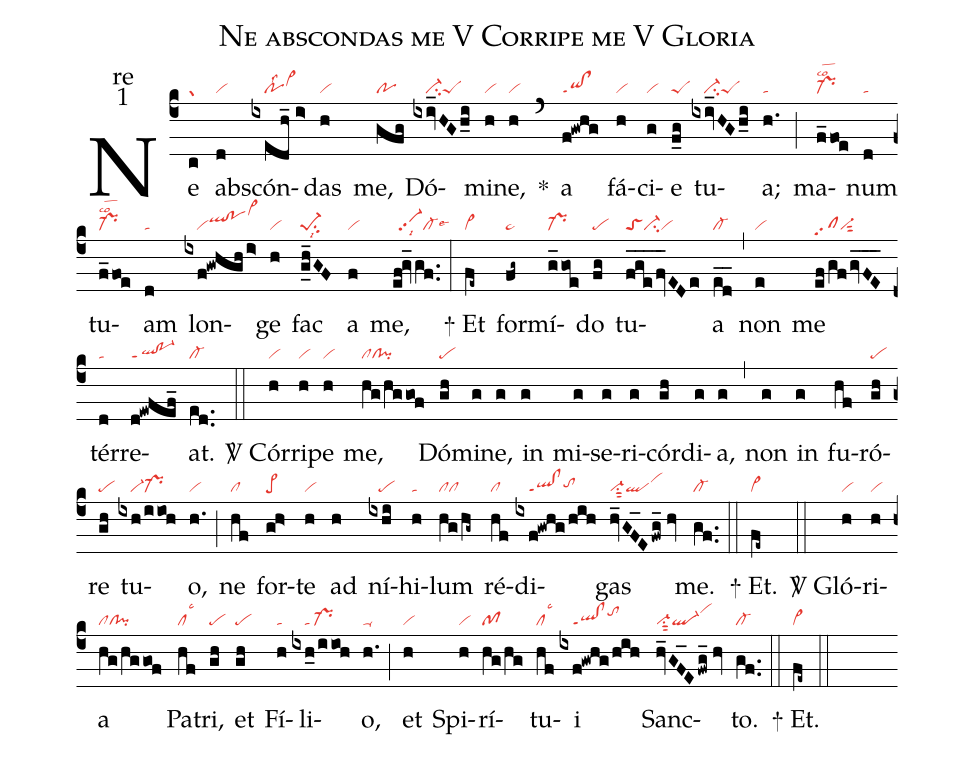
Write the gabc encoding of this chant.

name:Ne abscondas me V Corripe me V Gloria;
office-part:re;
mode:1;
nabc-lines:1;
%%
(c4) Ne(c|gr) ab(d|vi)scón(ixedh_//i>|////polss2vi>hi)das(h|vi) me,(gfg|po)
Dó(ixiv_HGh_i|////ci-peS)mi(h|vi)ne,(h|vi) <sp>*</sp>(`)
a(f!gwhg|qi!clppt1) fá(h|vi)ci(g|vi)e(f_g|peS) tu(ixiv_HGh_i|////ci-peS)a;(h.|ta) (;)
ma(f_1foe|pr-lsco2)num(d|ta) tu(f_1foe|pr-lsco2)am(d|ta)
lon(ixf!gwhgh/i>|////viqlhi!pohivi>hl)ge(h|vi) fac(g_h_GF|pe-1su2lsi8) a(f|vi) me,(ef@gv_gf..|//vi-pp2lsi8cl-lse6) (:)

<sp>+</sp> Et(fe~|vi>) for(fg~|pe~)mí(g_1goe|pr-)do(fg|pe)
tu(fge___fv_EDe|toSci-vi)a(ed__|cl-) (,)
non(e|vi) me(ef/gfgvFE___|clhdpp2vi-sut2) tér(d|ta)re(d!ewfef_|ql!po-1ppt1)at.(ed..|cl-) (::)

<sp>V/</sp> Cór(h|vi)ri(h|vi)pe(h|vi) me,(hg/hggof|clcl!pi) Dó(gh|pe)mi(g)ne,(g)
in(g) mi(g)se(g)ri(g)cór(gh)di(g)a,(g) (,)
non(g) in(g) fu(hf)ró(gh|pe)re(gh|pe) tu(ixh/iioh|////vi-pr-)o,(h.|vi) (;)
ne(hf|cl) for(gh>|pe>)te(h|vi) ad(h) ní(ixhi|///pe)hi(h|ta)lum(hg/hg~|clcl)
ré(hf|cl)di(ixf!gwhg/hih|////ql!clppt1tohh)gas(hv_GF_E/fwg_//hv|vi-su1sut2qlvihj) me.(gf..|cl-) (::)

<sp>+</sp> Et.(fe~|vi>) (::)

<sp>V/</sp> Gló(h|vi)ri(h|vi)a(hg/hggof|clcl!pi) Pa(hf|cllsc3)tri,(gh|pe)
et(gh|pe) Fí(h|ta)li(ixh_0/iioh|////ta/pr-)o,(h.|ta-) (;)
et(h|vi) Spi(h|vi)rí(hg/hg|pf)tu(hf|cllsc3)i(ixf!gwhg/hih|////ql!clppt1tohj)
Sanc(hv_GF_E/fwg_//hv|vi-su1sut2ql-vihk)to.(gf..|cl-) (::)

<sp>+</sp> Et.(fe~|vi>) (::)
